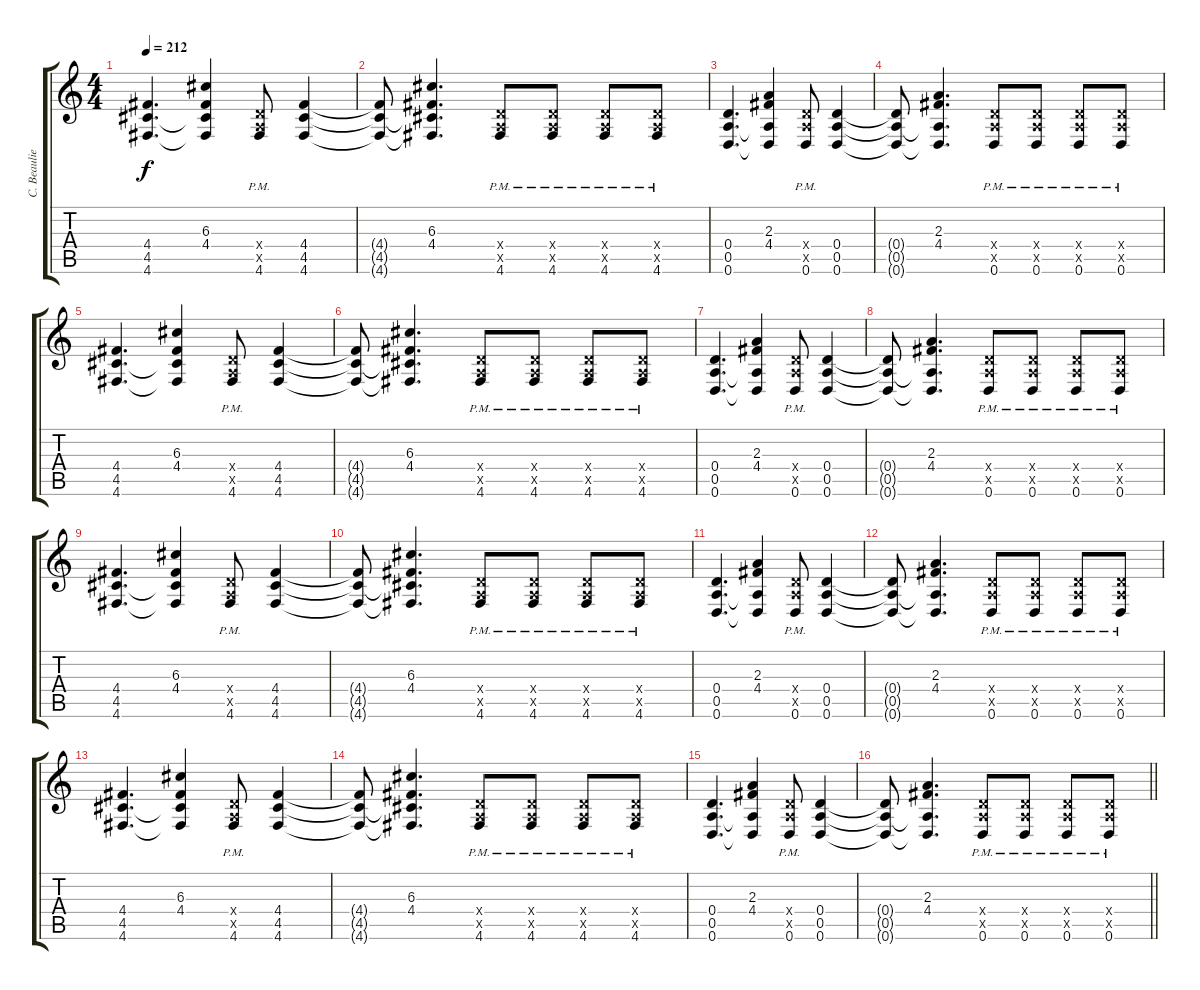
\track ("C. Beaulieu" "C. Beaulie") {instrument distortionguitar}
\staff {score tabs}
\tuning (E4 B3 G3 D3 A2 D2) {hide}
\ts (4 4)
\tempo 212
\clef g2
\ks c
(4.4 4.5 4.6).4{d dy f} (6.3 4.4 4.5{t} 4.6{t}).4 (0.4{x} 0.5{x} 4.6{pm}).8 (4.4 4.5 4.6).4 |
(4.4{t} 4.5{t} 4.6{t}).8 (6.3 4.4 4.5{t} 4.6{t}).4{d} (0.4{x} 0.5{x} 4.6{pm}).8 (0.4{x} 0.5{x} 4.6{pm}).8 (0.4{x} 0.5{x} 4.6{pm}).8 (0.4{x} 0.5{x} 4.6{pm}).8 |
(0.4 0.5 0.6).4{d} (2.3 4.4 0.5{t} 0.6{t}).4 (0.4{x} 0.5{x} 0.6{pm}).8 (0.4 0.5 0.6).4 |
(0.4{t} 0.5{t} 0.6{t}).8 (2.3 4.4 0.5{t} 0.6{t}).4{d} (0.4{x} 0.5{x} 0.6{pm}).8 (0.4{x} 0.5{x} 0.6{pm}).8 (0.4{x} 0.5{x} 0.6{pm}).8 (0.4{x} 0.5{x} 0.6{pm}).8 |
(4.4 4.5 4.6).4{d} (6.3 4.4 4.5{t} 4.6{t}).4 (0.4{x} 0.5{x} 4.6{pm}).8 (4.4 4.5 4.6).4 |
(4.4{t} 4.5{t} 4.6{t}).8 (6.3 4.4 4.5{t} 4.6{t}).4{d} (0.4{x} 0.5{x} 4.6{pm}).8 (0.4{x} 0.5{x} 4.6{pm}).8 (0.4{x} 0.5{x} 4.6{pm}).8 (0.4{x} 0.5{x} 4.6{pm}).8 |
(0.4 0.5 0.6).4{d} (2.3 4.4 0.5{t} 0.6{t}).4 (0.4{x} 0.5{x} 0.6{pm}).8 (0.4 0.5 0.6).4 |
(0.4{t} 0.5{t} 0.6{t}).8 (2.3 4.4 0.5{t} 0.6{t}).4{d} (0.4{x} 0.5{x} 0.6{pm}).8 (0.4{x} 0.5{x} 0.6{pm}).8 (0.4{x} 0.5{x} 0.6{pm}).8 (0.4{x} 0.5{x} 0.6{pm}).8 |
(4.4 4.5 4.6).4{d} (6.3 4.4 4.5{t} 4.6{t}).4 (0.4{x} 0.5{x} 4.6{pm}).8 (4.4 4.5 4.6).4 |
(4.4{t} 4.5{t} 4.6{t}).8 (6.3 4.4 4.5{t} 4.6{t}).4{d} (0.4{x} 0.5{x} 4.6{pm}).8 (0.4{x} 0.5{x} 4.6{pm}).8 (0.4{x} 0.5{x} 4.6{pm}).8 (0.4{x} 0.5{x} 4.6{pm}).8 |
(0.4 0.5 0.6).4{d} (2.3 4.4 0.5{t} 0.6{t}).4 (0.4{x} 0.5{x} 0.6{pm}).8 (0.4 0.5 0.6).4 |
(0.4{t} 0.5{t} 0.6{t}).8 (2.3 4.4 0.5{t} 0.6{t}).4{d} (0.4{x} 0.5{x} 0.6{pm}).8 (0.4{x} 0.5{x} 0.6{pm}).8 (0.4{x} 0.5{x} 0.6{pm}).8 (0.4{x} 0.5{x} 0.6{pm}).8 |
(4.4 4.5 4.6).4{d} (6.3 4.4 4.5{t} 4.6{t}).4 (0.4{x} 0.5{x} 4.6{pm}).8 (4.4 4.5 4.6).4 |
(4.4{t} 4.5{t} 4.6{t}).8 (6.3 4.4 4.5{t} 4.6{t}).4{d} (0.4{x} 0.5{x} 4.6{pm}).8 (0.4{x} 0.5{x} 4.6{pm}).8 (0.4{x} 0.5{x} 4.6{pm}).8 (0.4{x} 0.5{x} 4.6{pm}).8 |
(0.4 0.5 0.6).4{d} (2.3 4.4 0.5{t} 0.6{t}).4 (0.4{x} 0.5{x} 0.6{pm}).8 (0.4 0.5 0.6).4 |
\barLineRight lightlight
(0.4{t} 0.5{t} 0.6{t}).8 (2.3 4.4 0.5{t} 0.6{t}).4{d} (0.4{x} 0.5{x} 0.6{pm}).8 (0.4{x} 0.5{x} 0.6{pm}).8 (0.4{x} 0.5{x} 0.6{pm}).8 (0.4{x} 0.5{x} 0.6{pm}).8
